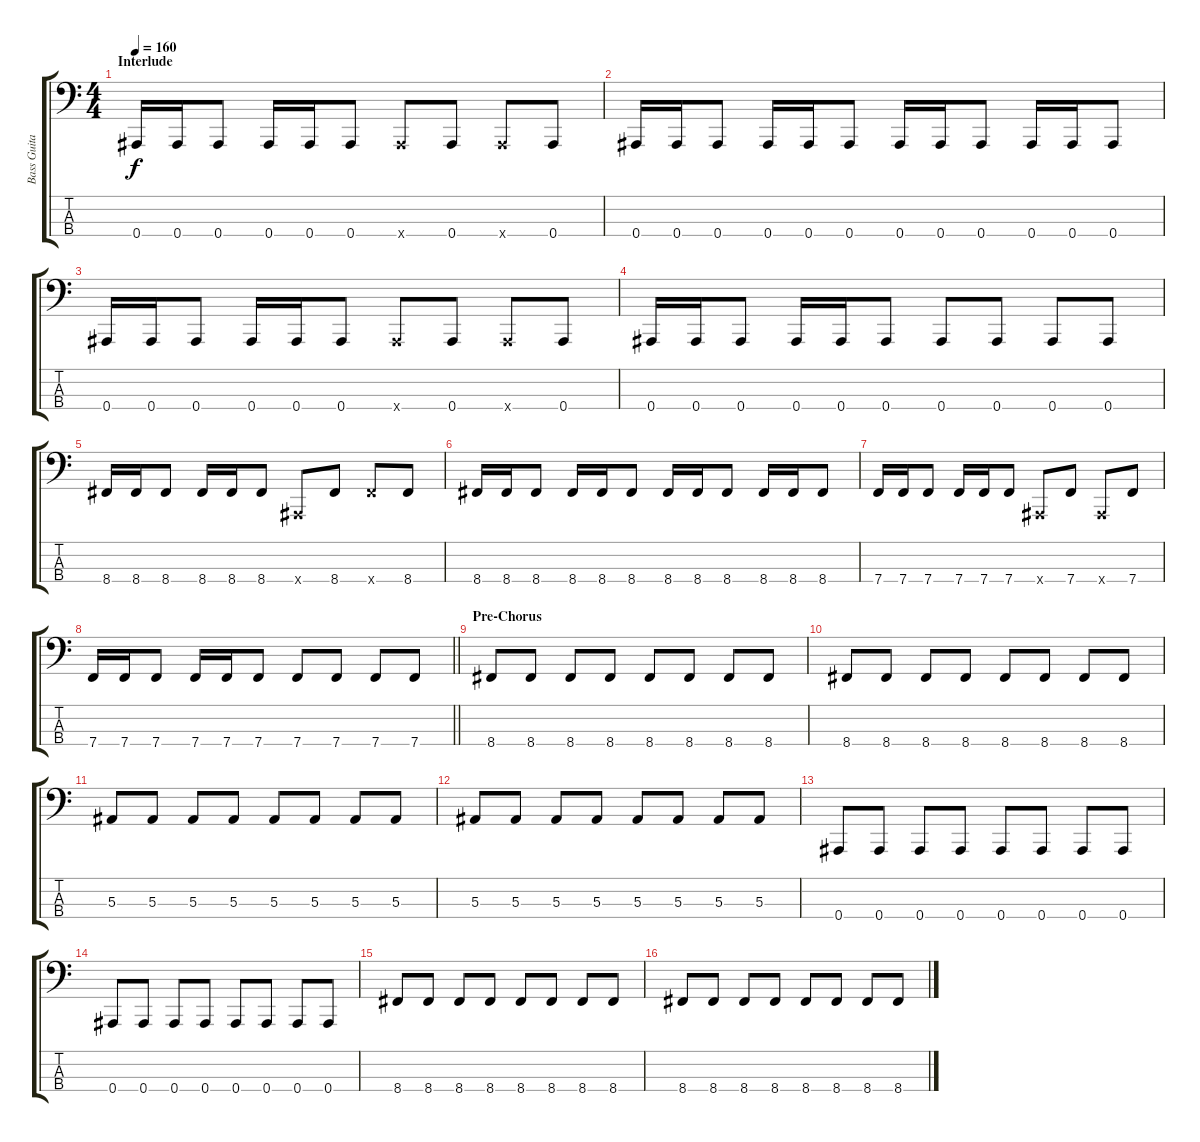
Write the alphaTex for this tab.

\track ("Bass Guitar" "Bass Guita") {instrument electricbassfinger}
\staff {score tabs}
\tuning (Eb2 Bb1 F1 Bb0) {hide}
\ts (4 4)
\section ("" "Interlude")
\tempo 160
\clef f4
\ks c
0.4.16{dy f} 0.4.16 0.4.8 0.4.16 0.4.16 0.4.8 0.4{x}.8 0.4.8 0.4{x}.8 0.4.8 |
0.4.16 0.4.16 0.4.8 0.4.16 0.4.16 0.4.8 0.4.16 0.4.16 0.4.8 0.4.16 0.4.16 0.4.8 |
0.4.16 0.4.16 0.4.8 0.4.16 0.4.16 0.4.8 0.4{x}.8 0.4.8 0.4{x}.8 0.4.8 |
0.4.16 0.4.16 0.4.8 0.4.16 0.4.16 0.4.8 0.4.8 0.4.8 0.4.8 0.4.8 |
8.4.16 8.4.16 8.4.8 8.4.16 8.4.16 8.4.8 0.4{x}.8 8.4.8 8.4{x}.8 8.4.8 |
8.4.16 8.4.16 8.4.8 8.4.16 8.4.16 8.4.8 8.4.16 8.4.16 8.4.8 8.4.16 8.4.16 8.4.8 |
7.4.16 7.4.16 7.4.8 7.4.16 7.4.16 7.4.8 0.4{x}.8 7.4.8 0.4{x}.8 7.4.8 |
\barLineRight lightlight
7.4.16 7.4.16 7.4.8 7.4.16 7.4.16 7.4.8 7.4.8 7.4.8 7.4.8 7.4.8 |
\section ("" "Pre-Chorus")
8.4.8 8.4.8 8.4.8 8.4.8 8.4.8 8.4.8 8.4.8 8.4.8 |
8.4.8 8.4.8 8.4.8 8.4.8 8.4.8 8.4.8 8.4.8 8.4.8 |
5.3.8 5.3.8 5.3.8 5.3.8 5.3.8 5.3.8 5.3.8 5.3.8 |
5.3.8 5.3.8 5.3.8 5.3.8 5.3.8 5.3.8 5.3.8 5.3.8 |
0.4.8 0.4.8 0.4.8 0.4.8 0.4.8 0.4.8 0.4.8 0.4.8 |
0.4.8 0.4.8 0.4.8 0.4.8 0.4.8 0.4.8 0.4.8 0.4.8 |
8.4.8 8.4.8 8.4.8 8.4.8 8.4.8 8.4.8 8.4.8 8.4.8 |
8.4.8 8.4.8 8.4.8 8.4.8 8.4.8 8.4.8 8.4.8 8.4.8
